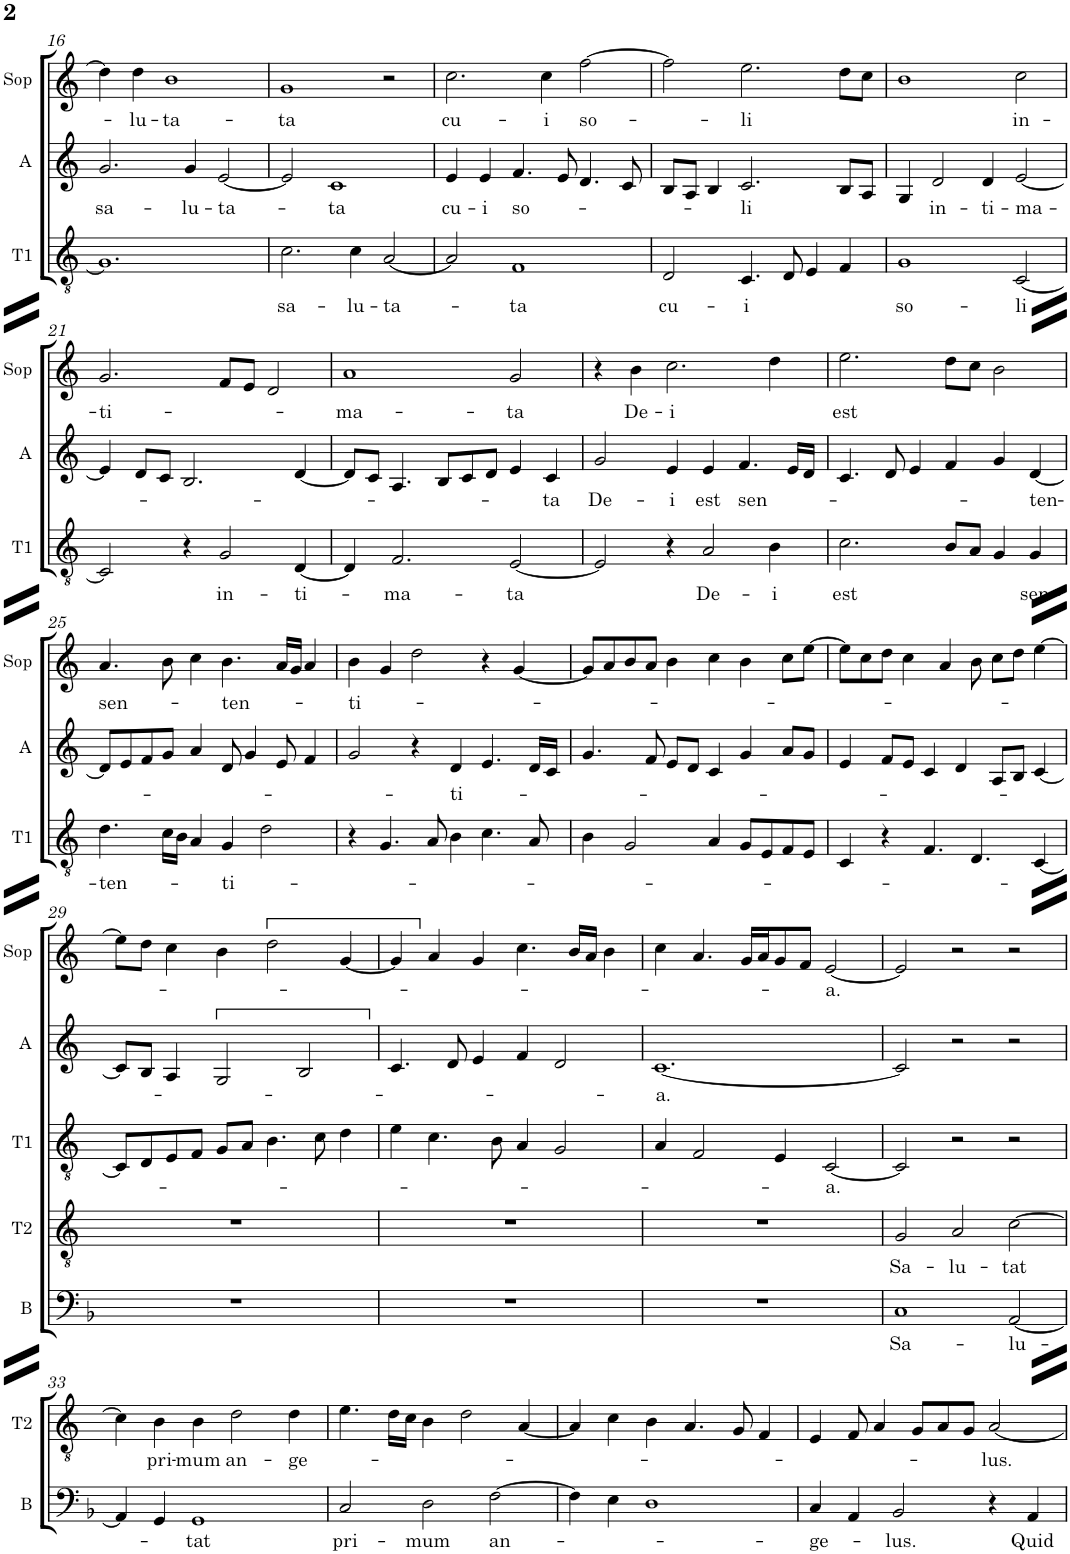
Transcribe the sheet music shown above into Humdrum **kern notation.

**kern	**text	**kern	**text	**kern	**text	**kern	**text	**kern	**text
*part5	*part5	*part4	*part4	*part3	*part3	*part2	*part2	*part1	*part1
*staff5	*staff5	*staff4	*staff4	*staff3	*staff3	*staff2	*staff2	*staff1	*staff1
*I"Bass	*	*I"Tenor (T2)	*	*I"Contratenor (T1)	*	*I"Alt	*	*I"Soprano	*
*I'B	*	*I'T2	*	*I'T1	*	*I'A	*	*I'Sop	*
!!LO:PB:g=z
*clefF4	*	*clefGv2	*	*clefGv2	*	*clefG2	*	*clefG2	*
*k[b-]	*	*k[]	*	*k[]	*	*k[]	*	*k[]	*
*M3/2	*	*M3/2	*	*M3/2	*	*M3/2	*	*M3/2	*
=16	=16	=16	=16	=16	=16	=16	=16	=16	=16
!	!	!	!	!	!	!	!LO:LY:b	!	!
1.r	.	1.r	.	1.G]	.	2.g/	sa-	4dd\]	.
!	!	!	!	!	!	!	!	!	!LO:LY:b
.	.	.	.	.	.	.	.	4dd\	-lu-
!	!	!	!	!	!	!	!	!	!LO:LY:b
.	.	.	.	.	.	.	.	1b	-ta-
!	!	!	!	!	!	!	!LO:LY:b	!	!
.	.	.	.	.	.	4g/	-lu-	.	.
!	!	!	!	!	!	!	!LO:LY:b	!	!
.	.	.	.	.	.	[2e/	-ta-	.	.
=17	=17	=17	=17	=17	=17	=17	=17	=17	=17
!	!	!	!	!	!LO:LY:b	!	!	!	!LO:LY:b
1.r	.	1.r	.	2.c\	sa-	2e/]	.	1g	-ta
!	!	!	!	!	!	!	!LO:LY:b	!	!
.	.	.	.	.	.	1c	-ta	.	.
!	!	!	!	!	!LO:LY:b	!	!	!	!
.	.	.	.	4c\	-lu-	.	.	.	.
!	!	!	!	!	!LO:LY:b	!	!	!	!
.	.	.	.	[2A/	-ta-	.	.	2r	.
=18	=18	=18	=18	=18	=18	=18	=18	=18	=18
!	!	!	!	!	!	!	!LO:LY:b	!	!LO:LY:b
1.r	.	1.r	.	2A/]	.	4e/	cu-	2.cc\	cu-
!	!	!	!	!	!	!	!LO:LY:b	!	!
.	.	.	.	.	.	4e/	-i	.	.
!	!	!	!	!	!LO:LY:b	!	!LO:LY:b	!	!
.	.	.	.	1F	-ta	4.f/	so-	.	.
!	!	!	!	!	!	!	!	!	!LO:LY:b
.	.	.	.	.	.	.	.	4cc\	-i
.	.	.	.	.	.	8e/	.	.	.
!	!	!	!	!	!	!	!	!	!LO:LY:b
.	.	.	.	.	.	4.d/	.	[2ff\	so-
.	.	.	.	.	.	8c/	.	.	.
=19	=19	=19	=19	=19	=19	=19	=19	=19	=19
!	!	!	!	!	!LO:LY:b	!	!	!	!
1.r	.	1.r	.	2D/	cu-	8B/L	.	2ff\]	.
.	.	.	.	.	.	8A/J	.	.	.
.	.	.	.	.	.	4B/	.	.	.
!	!	!	!	!	!LO:LY:b	!	!LO:LY:b	!	!LO:LY:b
.	.	.	.	4.C/	-i	2.c/	-li	2.ee\	-li
.	.	.	.	8D/	.	.	.	.	.
.	.	.	.	4E/	.	.	.	.	.
.	.	.	.	4F/	.	8B/L	.	8dd\L	.
.	.	.	.	.	.	8A/J	.	8cc\J	.
=20	=20	=20	=20	=20	=20	=20	=20	=20	=20
!	!	!	!	!	!LO:LY:b	!	!	!	!
1.r	.	1.r	.	1G	so-	4G/	.	1b	.
!	!	!	!	!	!	!	!LO:LY:b	!	!
.	.	.	.	.	.	2d/	in-	.	.
!	!	!	!	!	!	!	!LO:LY:b	!	!
.	.	.	.	.	.	4d/	-ti-	.	.
!	!	!	!	!	!LO:LY:b	!	!LO:LY:b	!	!LO:LY:b
.	.	.	.	[2C/	-li	[2e/	-ma-	2cc\	in-
!!LO:LB:g=z
=21	=21	=21	=21	=21	=21	=21	=21	=21	=21
!	!	!	!	!	!	!	!	!	!LO:LY:b
1.r	.	1.r	.	2C/]	.	4e/]	.	2.g/	-ti-
.	.	.	.	.	.	8d/L	.	.	.
.	.	.	.	.	.	8c/J	.	.	.
.	.	.	.	4r	.	2.B/	.	.	.
!	!	!	!	!	!LO:LY:b	!	!	!	!
.	.	.	.	2G/	in-	.	.	8f/L	.
.	.	.	.	.	.	.	.	8e/J	.
.	.	.	.	.	.	.	.	2d/	.
!	!	!	!	!	!LO:LY:b	!	!	!	!
.	.	.	.	[4D/	-ti-	[4d/	.	.	.
=22	=22	=22	=22	=22	=22	=22	=22	=22	=22
!	!	!	!	!	!	!	!	!	!LO:LY:b
1.r	.	1.r	.	4D/]	.	8d/L]	.	1a	-ma-
.	.	.	.	.	.	8c/J	.	.	.
!	!	!	!	!	!LO:LY:b	!	!	!	!
.	.	.	.	2.F/	-ma-	4.A/	.	.	.
.	.	.	.	.	.	8B/L	.	.	.
.	.	.	.	.	.	8c/	.	.	.
.	.	.	.	.	.	8d/J	.	.	.
!	!	!	!	!	!LO:LY:b	!	!	!	!LO:LY:b
.	.	.	.	[2E/	ta	4e/	.	2g/	-ta
!	!	!	!	!	!	!	!LO:LY:b	!	!
.	.	.	.	.	.	4c/	-ta	.	.
=23	=23	=23	=23	=23	=23	=23	=23	=23	=23
!	!	!	!	!	!	!	!LO:LY:b	!	!
1.r	.	1.r	.	2E/]	.	2g/	De-	4r	.
!	!	!	!	!	!	!	!	!	!LO:LY:b
.	.	.	.	.	.	.	.	4b\	De-
!	!	!	!	!	!	!	!LO:LY:b	!	!LO:LY:b
.	.	.	.	4r	.	4e/	-i	2.cc\	-i
!	!	!	!	!	!LO:LY:b	!	!LO:LY:b	!	!
.	.	.	.	2A/	De-	4e/	est	.	.
!	!	!	!	!	!	!	!LO:LY:b	!	!
.	.	.	.	.	.	4.f/	sen-	.	.
!	!	!	!	!	!LO:LY:b	!	!	!	!
.	.	.	.	4B\	-i	.	.	4dd\	.
.	.	.	.	.	.	16e/LL	.	.	.
.	.	.	.	.	.	16d/JJ	.	.	.
=24	=24	=24	=24	=24	=24	=24	=24	=24	=24
!	!	!	!	!	!LO:LY:b	!	!	!	!LO:LY:b
1.r	.	1.r	.	2.c\	est	4.c/	.	2.ee\	est
.	.	.	.	.	.	8d/	.	.	.
.	.	.	.	.	.	4e/	.	.	.
.	.	.	.	8B/L	.	4f/	.	8dd\L	.
.	.	.	.	8A/J	.	.	.	8cc\J	.
.	.	.	.	4G/	.	4g/	.	2b\	.
!	!	!	!	!	!LO:LY:b	!	!LO:LY:b	!	!
.	.	.	.	4G/	sen-	[4d/	-ten-	.	.
!!LO:LB:g=z
=25	=25	=25	=25	=25	=25	=25	=25	=25	=25
!	!	!	!	!	!LO:LY:b	!	!	!	!LO:LY:b
1.r	.	1.r	.	4.d\	-ten-	8d/L]	.	4.a/	sen-
.	.	.	.	.	.	8e/	.	.	.
.	.	.	.	.	.	8f/	.	.	.
.	.	.	.	16c\LL	.	8g/J	.	8b\	.
.	.	.	.	16B\JJ	.	.	.	.	.
.	.	.	.	4A/	.	4a/	.	4cc\	.
!	!	!	!	!	!LO:LY:b	!	!	!	!LO:LY:b
.	.	.	.	4G/	-ti-	8d/	.	4.b\	-ten-
.	.	.	.	.	.	4g/	.	.	.
.	.	.	.	2d\	.	.	.	.	.
.	.	.	.	.	.	8e/	.	16a/LL	.
.	.	.	.	.	.	.	.	16g/JJ	.
.	.	.	.	.	.	4f/	.	4a/	.
=26	=26	=26	=26	=26	=26	=26	=26	=26	=26
!	!	!	!	!	!	!	!	!	!LO:LY:b
1.r	.	1.r	.	4r	.	2g/	.	4b\	-ti-
.	.	.	.	4.G/	.	.	.	4g/	.
.	.	.	.	.	.	4r	.	2dd\	.
.	.	.	.	8A/	.	.	.	.	.
!	!	!	!	!	!	!	!LO:LY:b	!	!
.	.	.	.	4B\	.	4d/	-ti-	.	.
.	.	.	.	4.c\	.	4.e/	.	4r	.
.	.	.	.	.	.	.	.	[4g/	.
.	.	.	.	8A/	.	16d/LL	.	.	.
.	.	.	.	.	.	16c/JJ	.	.	.
=27	=27	=27	=27	=27	=27	=27	=27	=27	=27
1.r	.	1.r	.	4B\	.	4.g/	.	8g/L]	.
.	.	.	.	.	.	.	.	8a/	.
.	.	.	.	2G/	.	.	.	8b/	.
.	.	.	.	.	.	8f/	.	8a/J	.
.	.	.	.	.	.	8e/L	.	4b\	.
.	.	.	.	.	.	8d/J	.	.	.
.	.	.	.	4A/	.	4c/	.	4cc\	.
.	.	.	.	8G/L	.	4g/	.	4b\	.
.	.	.	.	8E/	.	.	.	.	.
.	.	.	.	8F/	.	8a/L	.	8cc\L	.
.	.	.	.	8E/J	.	8g/J	.	[8ee\J	.
=28	=28	=28	=28	=28	=28	=28	=28	=28	=28
1.r	.	1.r	.	4C/	.	4e/	.	8ee\L]	.
.	.	.	.	.	.	.	.	8cc\	.
.	.	.	.	4r	.	8f/L	.	8dd\J	.
.	.	.	.	.	.	8e/J	.	4cc\	.
.	.	.	.	4.F/	.	4c/	.	.	.
.	.	.	.	.	.	.	.	4a/	.
.	.	.	.	.	.	4d/	.	.	.
.	.	.	.	4.D/	.	.	.	8b\	.
.	.	.	.	.	.	8A/L	.	8cc\L	.
.	.	.	.	.	.	8B/J	.	8dd\J	.
.	.	.	.	[4C/	.	[4c/	.	[4ee\	.
!!LO:LB:g=z
=29	=29	=29	=29	=29	=29	=29	=29	=29	=29
1.r	.	1.r	.	8C/L]	.	8c/L]	.	8ee\L]	.
.	.	.	.	8D/	.	8B/J	.	8dd\J	.
.	.	.	.	8E/	.	4A/	.	4cc\	.
.	.	.	.	8F/J	.	.	.	.	.
.	.	.	.	8G/L	.	2G/	.	4b\	.
.	.	.	.	8A/J	.	.	.	.	.
.	.	.	.	4.B\	.	.	.	2dd\	.
.	.	.	.	.	.	2B/	.	.	.
.	.	.	.	8c\	.	.	.	.	.
.	.	.	.	4d\	.	.	.	[4g/	.
=30	=30	=30	=30	=30	=30	=30	=30	=30	=30
1.r	.	1.r	.	4e\	.	4.c/	.	4g/]	.
.	.	.	.	4.c\	.	.	.	4a/	.
.	.	.	.	.	.	8d/	.	.	.
.	.	.	.	.	.	4e/	.	4g/	.
.	.	.	.	8B\	.	.	.	.	.
.	.	.	.	4A/	.	4f/	.	4.cc\	.
.	.	.	.	2G/	.	2d/	.	.	.
.	.	.	.	.	.	.	.	16b/LL	.
.	.	.	.	.	.	.	.	16a/JJ	.
.	.	.	.	.	.	.	.	4b\	.
=31	=31	=31	=31	=31	=31	=31	=31	=31	=31
!	!	!	!	!	!	!	!LO:LY:b	!	!
1.r	.	1.r	.	4A/	.	[1.c	a.	4cc\	.
.	.	.	.	2F/	.	.	.	4.a/	.
.	.	.	.	.	.	.	.	16g/LL	.
.	.	.	.	.	.	.	.	16a/J	.
.	.	.	.	4E/	.	.	.	8g/	.
.	.	.	.	.	.	.	.	8f/J	.
!	!	!	!	!	!LO:LY:b	!	!	!	!LO:LY:b
.	.	.	.	[2C/	a.	.	.	[2e/	a.
=32	=32	=32	=32	=32	=32	=32	=32	=32	=32
!	!LO:LY:b	!	!LO:LY:b	!	!	!	!	!	!
1C	Sa-	2G/	Sa-	2C/]	.	2c/]	.	2e/]	.
!	!	!	!LO:LY:b	!	!	!	!	!	!
.	.	2A/	-lu-	2r	.	2r	.	2r	.
!	!LO:LY:b	!	!LO:LY:b	!	!	!	!	!	!
[2AA/	-lu-	[2c\	-tat	2r	.	2r	.	2r	.
!!LO:LB:g=z
=33	=33	=33	=33	=33	=33	=33	=33	=33	=33
4AA/]	.	4c\]	.	1.r	.	1.r	.	1.r	.
!	!	!	!LO:LY:b	!	!	!	!	!	!
4GG/	.	4B\	pri-	.	.	.	.	.	.
!	!LO:LY:b	!	!LO:LY:b	!	!	!	!	!	!
1GG	-tat	4B\	-mum	.	.	.	.	.	.
!	!	!	!LO:LY:b	!	!	!	!	!	!
.	.	2d\	an-	.	.	.	.	.	.
!	!	!	!LO:LY:b	!	!	!	!	!	!
.	.	4d\	-ge-	.	.	.	.	.	.
=34	=34	=34	=34	=34	=34	=34	=34	=34	=34
!	!LO:LY:b	!	!	!	!	!	!	!	!
2C/	pri-	4.e\	.	1.r	.	1.r	.	1.r	.
.	.	16d\LL	.	.	.	.	.	.	.
.	.	16c\JJ	.	.	.	.	.	.	.
!	!LO:LY:b	!	!	!	!	!	!	!	!
2D\	-mum	4B\	.	.	.	.	.	.	.
.	.	2d\	.	.	.	.	.	.	.
!	!LO:LY:b	!	!	!	!	!	!	!	!
[2F\	an-	.	.	.	.	.	.	.	.
.	.	[4A/	.	.	.	.	.	.	.
=35	=35	=35	=35	=35	=35	=35	=35	=35	=35
4F\]	.	4A/]	.	1.r	.	1.r	.	1.r	.
4E\	.	4c\	.	.	.	.	.	.	.
1D	.	4B\	.	.	.	.	.	.	.
.	.	4.A/	.	.	.	.	.	.	.
.	.	8G/	.	.	.	.	.	.	.
.	.	4F/	.	.	.	.	.	.	.
=36	=36	=36	=36	=36	=36	=36	=36	=36	=36
!	!LO:LY:b	!	!	!	!	!	!	!	!
4C/	-ge-	4E/	.	1.r	.	1.r	.	1.r	.
4AA/	.	8F/	.	.	.	.	.	.	.
.	.	4A/	.	.	.	.	.	.	.
!	!LO:LY:b	!	!	!	!	!	!	!	!
2BB-/	-lus.	.	.	.	.	.	.	.	.
.	.	8G/L	.	.	.	.	.	.	.
.	.	8A/	.	.	.	.	.	.	.
.	.	8G/J	.	.	.	.	.	.	.
!	!	!	!LO:LY:b	!	!	!	!	!	!
4r	.	[2A/	lus.	.	.	.	.	.	.
!	!LO:LY:b	!	!	!	!	!	!	!	!
4AA/	Quid	.	.	.	.	.	.	.	.
=	=	=	=	=	=	=	=	=	=
*-	*-	*-	*-	*-	*-	*-	*-	*-	*-
